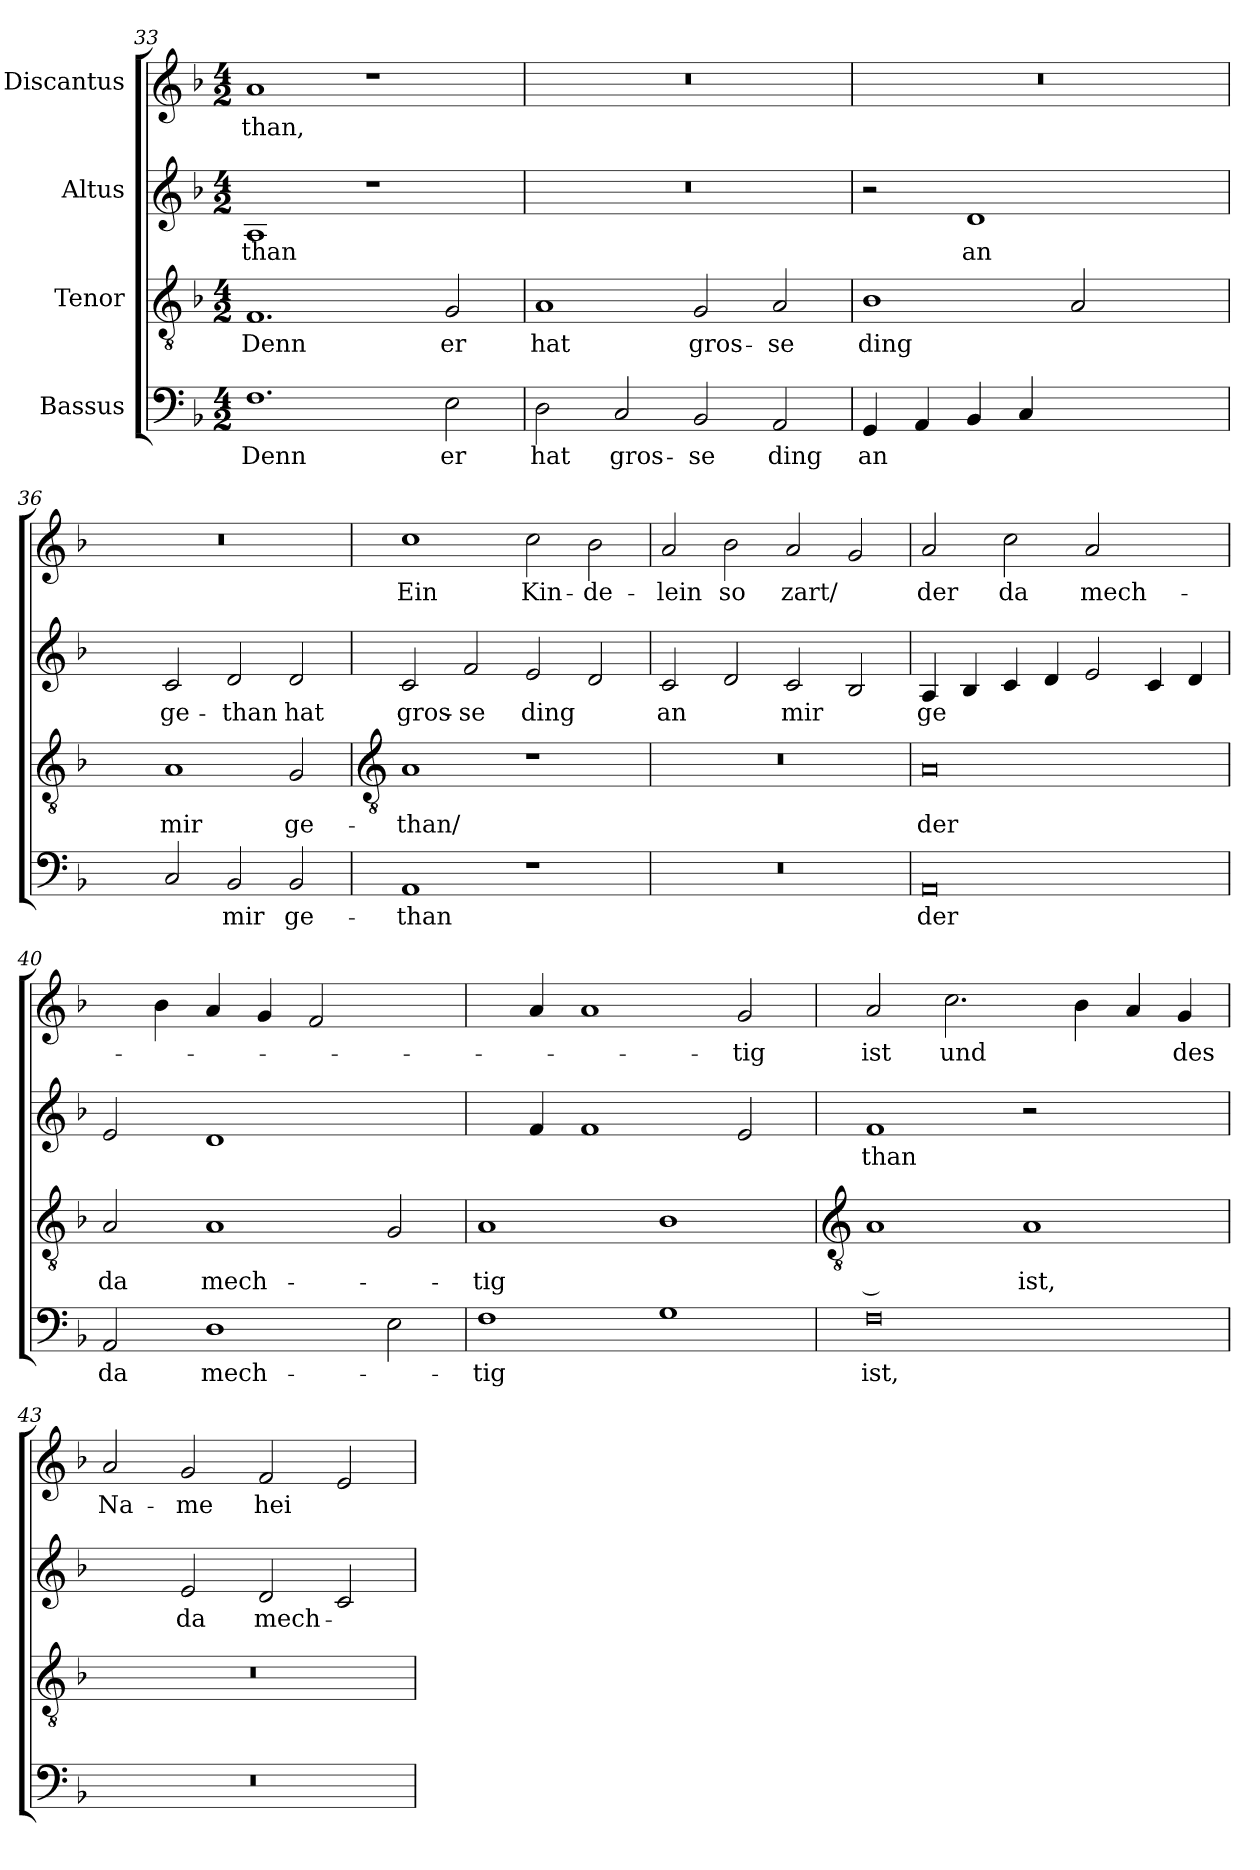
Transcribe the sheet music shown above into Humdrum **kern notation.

**kern	**text	**kern	**text	**kern	**text	**kern	**text
*part4	*part4	*part3	*part3	*part2	*part2	*part1	*part1
*staff4	*staff4	*staff3	*staff3	*staff2	*staff2	*staff1	*staff1
*I"Bassus	*	*I"Tenor	*	*I"Altus	*	*I"Discantus	*
*clefF4	*	*clefGv2	*	*clefG2	*	*clefG2	*
*k[b-]	*	*k[b-]	*	*k[b-]	*	*k[b-]	*
*F:	*	*F:	*	*F:	*	*F:	*
*M4/2	*	*M4/2	*	*M4/2	*	*M4/2	*
=33	=33	=33	=33	=33	=33	=33	=33
!	!LO:LY:b	!	!LO:LY:b	!	!LO:LY:b	!	!LO:LY:b
1.F	Denn	1.F	Denn	1A	-than	1a	-than,
.	.	.	.	1r	.	1r	.
!	!LO:LY:b	!	!LO:LY:b	!	!	!	!
2E	er	2G	er	.	.	.	.
=34	=34	=34	=34	=34	=34	=34	=34
!	!LO:LY:b	!	!LO:LY:b	!	!	!	!
2D	hat	1A	hat	0r	.	0r	.
!	!LO:LY:b	!	!	!	!	!	!
2C	gros-	.	.	.	.	.	.
!	!LO:LY:b	!	!LO:LY:b	!	!	!	!
2BB-	-se	2G	gros-	.	.	.	.
!	!LO:LY:b	!	!LO:LY:b	!	!	!	!
2AA	ding	2A	-se	.	.	.	.
=35	=35	=35	=35	=35	=35	=35	=35
!	!LO:LY:b	!	!LO:LY:b	!	!	!	!
4GG	an	1B-	ding	2r	.	0r	.
4AA	.	.	.	.	.	.	.
!	!	!	!	!	!LO:LY:b	!	!
4BB-	.	.	.	1d	an	.	.
4C	.	.	.	.	.	.	.
[1Dyy	.	2A	.	.	.	.	.
!	!	!	!LO:LY:b	!	!LO:LY:b	!	!
.	.	[2B-yy	an	[2fyy	mir	.	.
=36	=36	=36	=36	=36	=36	=36	=36
2Dyy]	.	2B-yy]	.	2fyy]	.	0r	.
!	!	!	!LO:LY:b	!	!LO:LY:b	!	!
2C	.	1A	mir	2c	ge-	.	.
!	!LO:LY:b	!	!	!	!LO:LY:b	!	!
2BB-	mir	.	.	2d	-than	.	.
!	!LO:LY:b	!	!LO:LY:b	!	!LO:LY:b	!	!
2BB-	ge-	2G	ge-	2d	hat	.	.
!!LO:LB:g=z
=37	=37	=37	=37	=37	=37	=37	=37
*	*	*clefGv2	*	*	*	*	*
!	!LO:LY:b	!	!LO:LY:b	!	!LO:LY:b	!	!LO:LY:b
1AA	-than	1A	-than/	2c	gros-	1cc	Ein
!	!	!	!	!	!LO:LY:b	!	!
.	.	.	.	2f	-se	.	.
!	!	!	!	!	!LO:LY:b	!	!LO:LY:b
1r	.	1r	.	2e	ding	2cc	Kin-
!	!	!	!	!	!	!	!LO:LY:b
.	.	.	.	2d	.	2b-	-de-
=38	=38	=38	=38	=38	=38	=38	=38
!	!	!	!	!	!LO:LY:b	!	!LO:LY:b
0r	.	0r	.	2c	an	2a	-lein
!	!	!	!	!	!	!	!LO:LY:b
.	.	.	.	2d	.	2b-	so
!	!	!	!	!	!LO:LY:b	!	!LO:LY:b
.	.	.	.	2c	mir	2a	zart/
.	.	.	.	2B-	.	2g	.
=39	=39	=39	=39	=39	=39	=39	=39
!	!LO:LY:b	!	!LO:LY:b	!	!LO:LY:b	!	!LO:LY:b
0AA	der	0A	der	4A	ge	2a	der
.	.	.	.	4B-	.	.	.
!	!	!	!	!	!	!	!LO:LY:b
.	.	.	.	4c	.	2cc	da
.	.	.	.	4d	.	.	.
!	!	!	!	!	!	!	!LO:LY:b
.	.	.	.	2e	.	2a	mech-
.	.	.	.	4c	.	[2ccyy	.
.	.	.	.	4d	.	.	.
=40	=40	=40	=40	=40	=40	=40	=40
!	!LO:LY:b	!	!LO:LY:b	!	!	!	!
2AA	da	2A	da	2e	.	4ccyy]	.
.	.	.	.	.	.	4b-	.
!	!LO:LY:b	!	!LO:LY:b	!	!	!	!
1D	mech-	1A	mech-	1d	.	4a	.
.	.	.	.	.	.	4g	.
.	.	.	.	.	.	2f	.
2E	.	2G	.	[2gyy	.	[2b-yy	.
=41	=41	=41	=41	=41	=41	=41	=41
!	!LO:LY:b	!	!LO:LY:b	!	!	!	!
1F	-tig	1A	-tig	4gyy]	.	4b-yy]	.
.	.	.	.	4f	.	4a	.
.	.	.	.	1f	.	1a	.
1G	.	1B-	.	.	.	.	.
!	!	!	!	!	!	!	!LO:LY:b
.	.	.	.	2e	.	2g	-tig
!!LO:LB:g=z
=42	=42	=42	=42	=42	=42	=42	=42
*	*	*clefGv2	*	*	*	*	*
!	!LO:LY:b	!	!LO:LY:b	!	!LO:LY:b	!	!LO:LY:b
0F	ist,	1A	__	1f	than	2a	ist
!	!	!	!	!	!	!	!LO:LY:b
.	.	.	.	.	.	2.cc	und
!	!	!	!LO:LY:b	!	!	!	!
.	.	1A	ist,	2r	.	.	.
.	.	.	.	.	.	4b-	.
!	!	!	!	!	!LO:LY:b	!	!
.	.	.	.	[2fyy	der	4a	.
!	!	!	!	!	!	!	!LO:LY:b
.	.	.	.	.	.	4g	des
=43	=43	=43	=43	=43	=43	=43	=43
!	!	!	!	!	!	!	!LO:LY:b
0r	.	0r	.	2fyy]	.	2a	Na-
!	!	!	!	!	!LO:LY:b	!	!LO:LY:b
.	.	.	.	2e	da	2g	-me
!	!	!	!	!	!LO:LY:b	!	!LO:LY:b
.	.	.	.	2d	mech-	2f	hei
.	.	.	.	2c	.	2e	.
=	=	=	=	=	=	=	=
*-	*-	*-	*-	*-	*-	*-	*-
